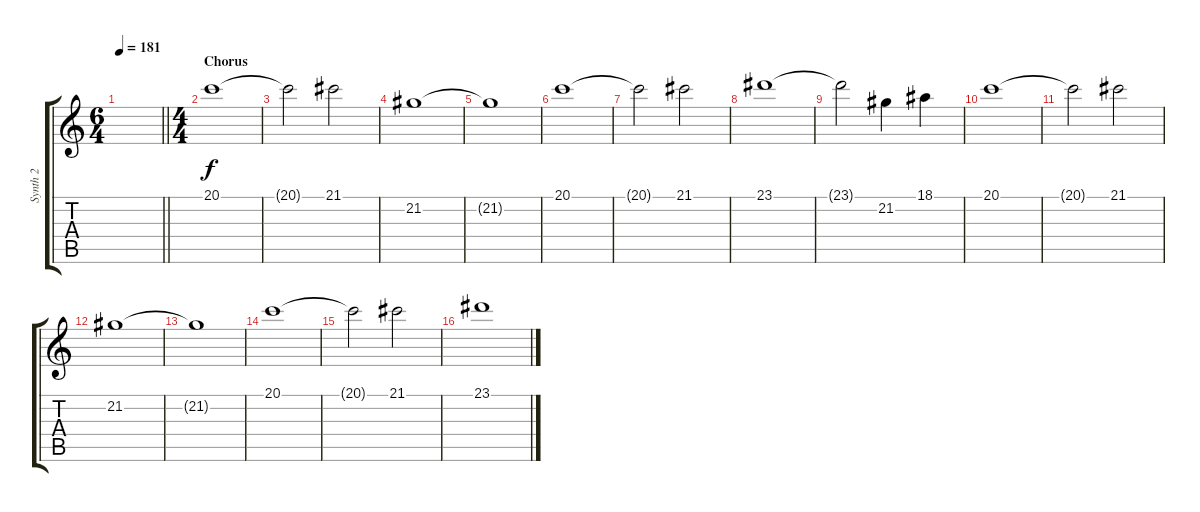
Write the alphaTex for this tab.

\track ("Synth 2" "Synth 2") {instrument stringensemble1}
\staff {score tabs}
\tuning (E4 B3 G3 D3 A2 E2) {hide}
\ts (6 4)
\tempo 181
\clef g2
\barLineRight lightlight
\ks c
|
\ts (4 4)
\section ("" "Chorus")
20.1.1 |
20.1{t}.2 21.1.2 |
21.2.1 |
21.2{t}.1 |
20.1.1 |
20.1{t}.2 21.1.2 |
23.1.1 |
23.1{t}.2 21.2.4 18.1.4 |
20.1.1 |
20.1{t}.2 21.1.2 |
21.2.1 |
21.2{t}.1 |
20.1.1 |
20.1{t}.2 21.1.2 |
23.1.1
